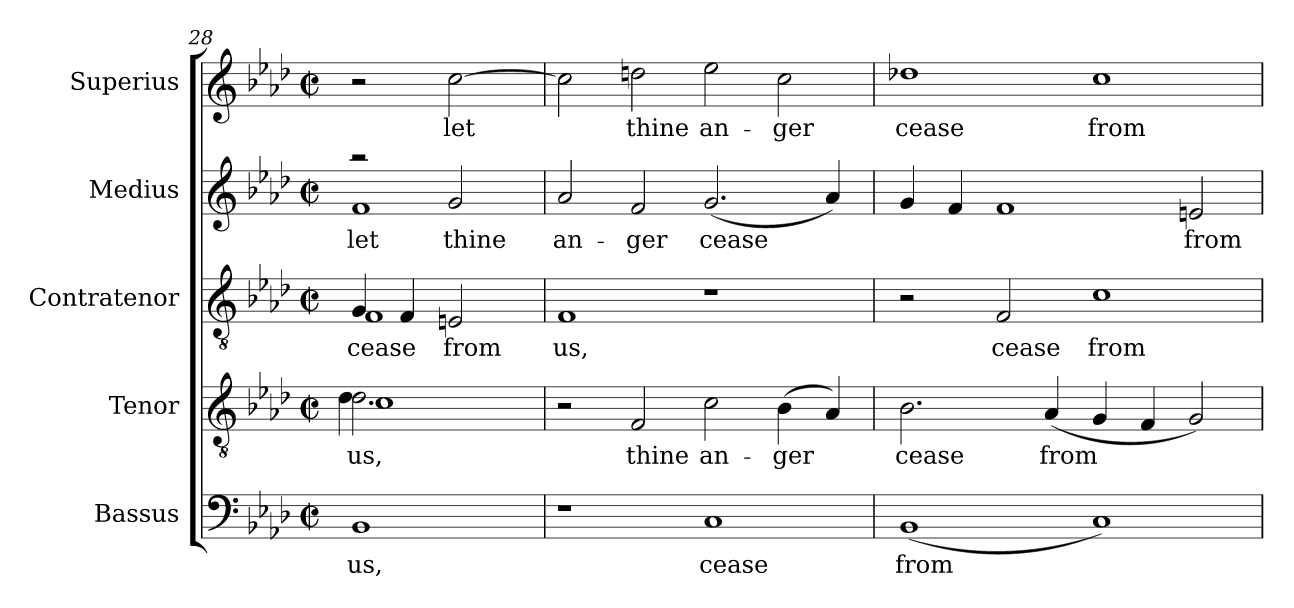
**kern	**text	**kern	**text	**kern	**text	**kern	**text	**kern	**text
*part5	*part5	*part4	*part4	*part3	*part3	*part2	*part2	*part1	*part1
*staff5	*staff5	*staff4	*staff4	*staff3	*staff3	*staff2	*staff2	*staff1	*staff1
*I"Bassus	*	*I"Tenor	*	*I"Contratenor	*	*I"Medius	*	*I"Superius	*
*clefF4	*	*clefGv2	*	*clefGv2	*	*clefG2	*	*clefG2	*
*k[b-e-a-d-]	*	*k[b-e-a-d-]	*	*k[b-e-a-d-]	*	*k[b-e-a-d-]	*	*k[b-e-a-d-]	*
*A-:	*	*A-:	*	*A-:	*	*A-:	*	*A-:	*
*M2/2	*	*M2/2	*	*M2/2	*	*M2/2	*	*M2/2	*
*met(c|)	*	*met(c|)	*	*met(c|)	*	*met(c|)	*	*met(c|)	*
=28	=28	=28	=28	=28	=28	=28	=28	=28	=28
!	!	!LO:TX:a:t=b	!	!	!	!	!	!	!
!	!LO:LY:b	!	!LO:LY:b	!	!	!	!	!	!
*	*	*^	*	*	*	*	*	*	*
!	!	!	!	!LO:LY:b	!	!	!	!	!	!
*	*	*	*^	*	*	*	*	*	*	*
!	!	!	!	!	!LO:LY:b	!	!LO:LY:b	!	!LO:LY:b	!	!
*	*	*	*	*	*	*^	*	*^	*	*	*
1BB-	us,	2.d-\	4d-\	1c	us,	4G/	1F	cease	2raa	1f	let	2r	.
.	.	.	2.ryy	.	.	4F/	.	.	.	.	.	.	.
!	!	!	!	!	!	!	!	!LO:LY:b	!	!	!LO:LY:b	!	!LO:LY:b
.	.	.	.	.	.	2En/	.	from	2g/	.	thine	[>2cc\	let
.	.	4ryy	.	.	.	.	.	.	.	.	.	.	.
*	*	*v	*v	*v	*	*	*	*	*v	*v	*	*	*
*	*	*	*	*v	*v	*	*	*	*	*
=29	=29	=29	=29	=29	=29	=29	=29	=29	=29
!	!	!	!	!	!LO:LY:b	!	!LO:LY:b	!	!
1r	.	2r	.	1F	us,	2a-/	an-	2cc\]	.
!	!	!	!LO:LY:b	!	!	!	!LO:LY:b	!	!LO:LY:b
.	.	2F/	thine	.	.	2f/	-ger	2ddn\	thine
!	!LO:LY:b	!	!LO:LY:b	!	!	!	!LO:LY:b	!	!LO:LY:b
1C	cease	2c\	an-	1r	.	(<2.g/	cease	2ee-\	an-
!	!	!	!LO:LY:b	!	!	!	!	!	!LO:LY:b
.	.	(>4B-\	-ger	.	.	.	.	2cc\	-ger
.	.	4A-/)	.	.	.	4a-/)	.	.	.
!!LO:PB:g=z
=30	=30	=30	=30	=30	=30	=30	=30	=30	=30
!	!LO:LY:b	!	!LO:LY:b	!	!	!	!	!	!LO:LY:b
(<1BB-	from	2.B-\	cease	2r	.	4g/	.	1dd-X	cease
.	.	.	.	.	.	4f/	.	.	.
!	!	!	!	!	!LO:LY:b	!	!	!	!
.	.	.	.	2F/	cease	1f	.	.	.
!	!	!	!LO:LY:b	!	!	!	!	!	!
.	.	(<4A-/	from	.	.	.	.	.	.
!	!	!	!	!	!LO:LY:b	!	!	!	!LO:LY:b
1C)	.	4G/	.	1c	from	.	.	1cc	from
.	.	4F/	.	.	.	.	.	.	.
!	!	!	!	!	!	!	!LO:LY:b	!	!
.	.	2G/)	.	.	.	2en/	from	.	.
=	=	=	=	=	=	=	=	=	=
*-	*-	*-	*-	*-	*-	*-	*-	*-	*-
